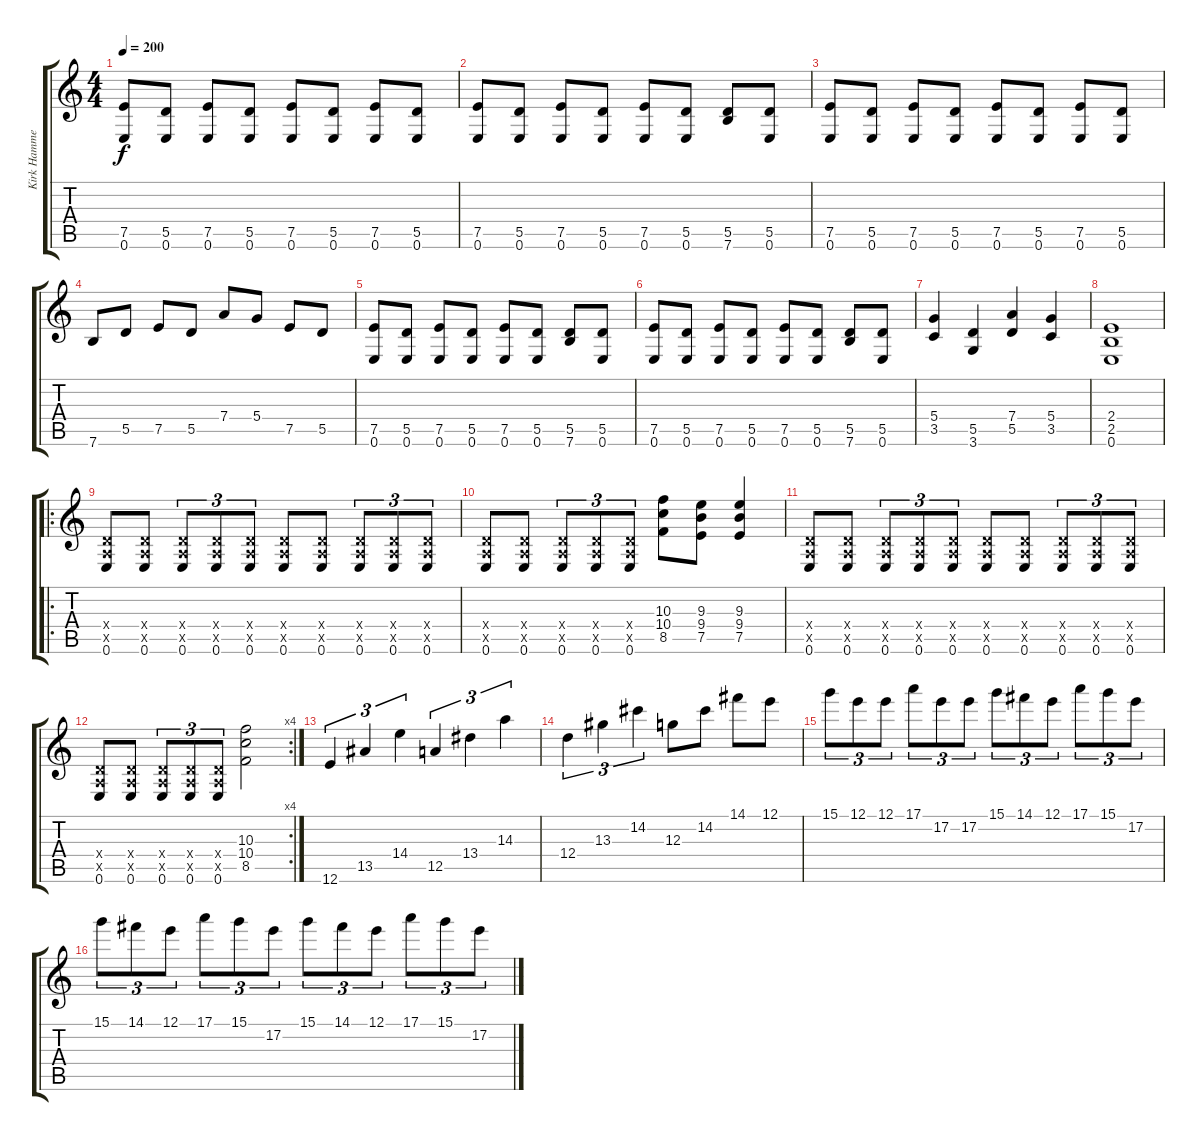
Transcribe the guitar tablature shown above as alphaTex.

\track ("Kirk Hammet" "Kirk Hamme") {instrument distortionguitar}
\staff {score tabs}
\tuning (E4 B3 G3 D3 A2 E2) {hide}
\ts (4 4)
\tempo 200
\clef g2
\ks c
(7.5 0.6).8{dy f} (5.5 0.6).8 (7.5 0.6).8 (5.5 0.6).8 (7.5 0.6).8 (5.5 0.6).8 (7.5 0.6).8 (5.5 0.6).8 |
(7.5 0.6).8 (5.5 0.6).8 (7.5 0.6).8 (5.5 0.6).8 (7.5 0.6).8 (5.5 0.6).8 (5.5 7.6).8 (5.5 0.6).8 |
(7.5 0.6).8 (5.5 0.6).8 (7.5 0.6).8 (5.5 0.6).8 (7.5 0.6).8 (5.5 0.6).8 (7.5 0.6).8 (5.5 0.6).8 |
7.6.8 5.5.8 7.5.8 5.5.8 7.4.8 5.4.8 7.5.8 5.5.8 |
(7.5 0.6).8 (5.5 0.6).8 (7.5 0.6).8 (5.5 0.6).8 (7.5 0.6).8 (5.5 0.6).8 (5.5 7.6).8 (5.5 0.6).8 |
(7.5 0.6).8 (5.5 0.6).8 (7.5 0.6).8 (5.5 0.6).8 (7.5 0.6).8 (5.5 0.6).8 (5.5 7.6).8 (5.5 0.6).8 |
(5.4 3.5).4 (5.5 3.6).4 (7.4 5.5).4 (5.4 3.5).4 |
(2.4 2.5 0.6).1 |
\ro
(0.4{x} 0.5{x} 0.6).8 (0.4{x} 0.5{x} 0.6).8 (0.4{x} 0.5{x} 0.6).8{tu (3 2)} (0.4{x} 0.5{x} 0.6).8{tu (3 2)} (0.4{x} 0.5{x} 0.6).8{tu (3 2)} (0.4{x} 0.5{x} 0.6).8 (0.4{x} 0.5{x} 0.6).8 (0.4{x} 0.5{x} 0.6).8{tu (3 2)} (0.4{x} 0.5{x} 0.6).8{tu (3 2)} (0.4{x} 0.5{x} 0.6).8{tu (3 2)} |
(0.4{x} 0.5{x} 0.6).8 (0.4{x} 0.5{x} 0.6).8 (0.4{x} 0.5{x} 0.6).8{tu (3 2)} (0.4{x} 0.5{x} 0.6).8{tu (3 2)} (0.4{x} 0.5{x} 0.6).8{tu (3 2)} (10.3 10.4 8.5).8 (9.3 9.4 7.5).8 (9.3 9.4 7.5).4 |
(0.4{x} 0.5{x} 0.6).8 (0.4{x} 0.5{x} 0.6).8 (0.4{x} 0.5{x} 0.6).8{tu (3 2)} (0.4{x} 0.5{x} 0.6).8{tu (3 2)} (0.4{x} 0.5{x} 0.6).8{tu (3 2)} (0.4{x} 0.5{x} 0.6).8 (0.4{x} 0.5{x} 0.6).8 (0.4{x} 0.5{x} 0.6).8{tu (3 2)} (0.4{x} 0.5{x} 0.6).8{tu (3 2)} (0.4{x} 0.5{x} 0.6).8{tu (3 2)} |
\rc 4
(0.4{x} 0.5{x} 0.6).8 (0.4{x} 0.5{x} 0.6).8 (0.4{x} 0.5{x} 0.6).8{tu (3 2)} (0.4{x} 0.5{x} 0.6).8{tu (3 2)} (0.4{x} 0.5{x} 0.6).8{tu (3 2)} (10.3 10.4 8.5).2 |
12.6.4{tu (3 2)} 13.5.4{tu (3 2)} 14.4.4{tu (3 2)} 12.5.4{tu (3 2)} 13.4.4{tu (3 2)} 14.3.4{tu (3 2)} |
12.4.4{tu (3 2)} 13.3.4{tu (3 2)} 14.2.4{tu (3 2)} 12.3.8 14.2.8 14.1.8 12.1.8 |
15.1.8{tu (3 2)} 12.1.8{tu (3 2)} 12.1.8{tu (3 2)} 17.1.8{tu (3 2)} 17.2.8{tu (3 2)} 17.2.8{tu (3 2)} 15.1.8{tu (3 2)} 14.1.8{tu (3 2)} 12.1.8{tu (3 2)} 17.1.8{tu (3 2)} 15.1.8{tu (3 2)} 17.2.8{tu (3 2)} |
15.1.8{tu (3 2)} 14.1.8{tu (3 2)} 12.1.8{tu (3 2)} 17.1.8{tu (3 2)} 15.1.8{tu (3 2)} 17.2.8{tu (3 2)} 15.1.8{tu (3 2)} 14.1.8{tu (3 2)} 12.1.8{tu (3 2)} 17.1.8{tu (3 2)} 15.1.8{tu (3 2)} 17.2.8{tu (3 2)}
